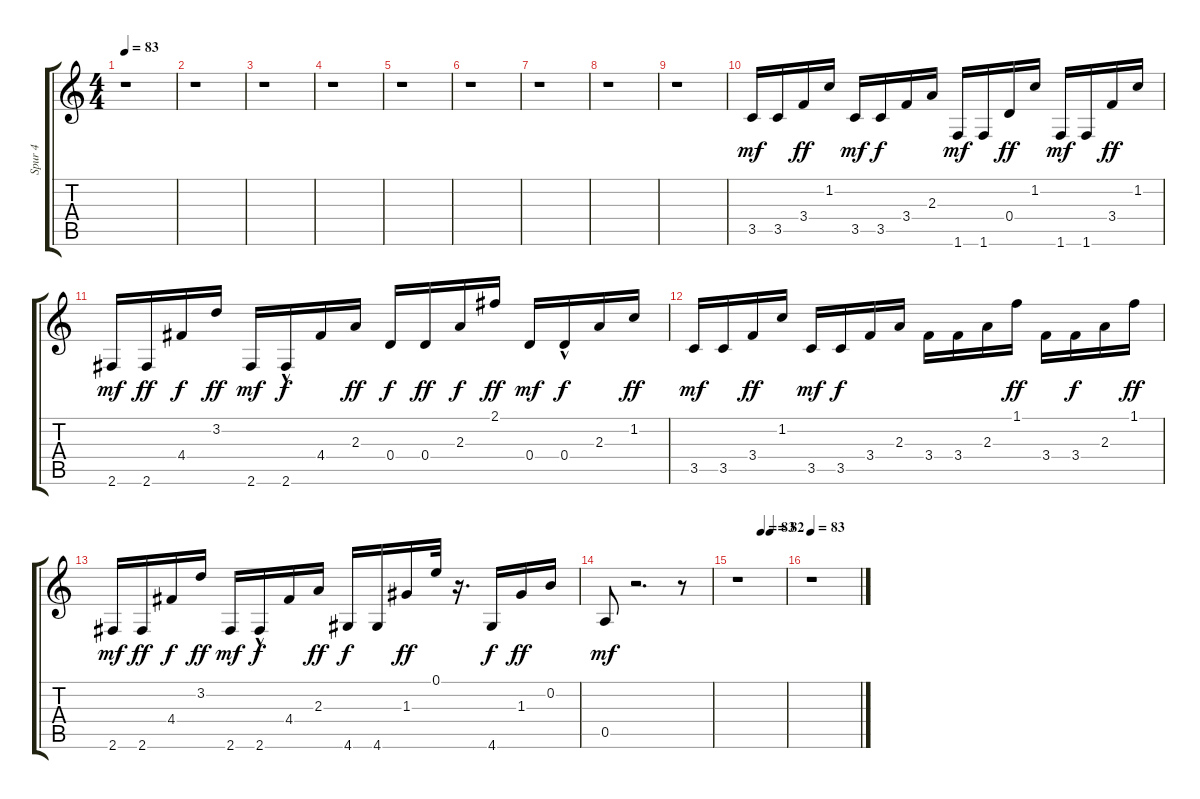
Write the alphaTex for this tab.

\track ("Spur 4" "Spur 4") {instrument acousticguitarnylon}
\staff {score tabs}
\tuning (E4 B3 G3 D3 A2 E2) {hide}
\ts (4 4)
\tempo 83
\clef g2
\ks c
r.1{dy mf} |
r.1 |
r.1 |
r.1 |
r.1 |
r.1 |
r.1 |
r.1 |
r.1 |
3.5.16 3.5.16 3.4.16{dy ff} 1.2.16 3.5.16{dy mf} 3.5.16{dy f} 3.4.16 2.3.16 1.6.16{dy mf} 1.6.16 0.4.16{dy ff} 1.2.16 1.6.16{dy mf} 1.6.16 3.4.16{dy ff} 1.2.16 |
2.6.16{dy mf} 2.6.16{dy ff} 4.4.16{dy f} 3.2.16{dy ff} 2.6.16{dy mf} 2.6{hac}.16{dy f} 4.4.16 2.3.16{dy ff} 0.4.16{dy f} 0.4.16{dy ff} 2.3.16{dy f} 2.1.16{dy ff} 0.4.16{dy mf} 0.4{hac}.16{dy f} 2.3.16 1.2.16{dy ff} |
3.5.16{dy mf} 3.5.16 3.4.16{dy ff} 1.2.16 3.5.16{dy mf} 3.5.16{dy f} 3.4.16 2.3.16 3.4.16 3.4.16 2.3.16 1.1.16{dy ff} 3.4.16 3.4.16{dy f} 2.3.16 1.1.16{dy ff} |
2.6.16{dy mf} 2.6.16{dy ff} 4.4.16{dy f} 3.2.16{dy ff} 2.6.16{dy mf} 2.6{hac}.16{dy f} 4.4.16 2.3.16{dy ff} 4.6.16{dy f} 4.6.16 1.3.16{dy ff} 0.1.32 r.16{d} 4.6.16{dy f} 1.3.16{dy ff} 0.2.16 |
0.5.8{dy mf} r.2{d} r.8 |
\tempo (83 0.5)
\tempo (82 0.6875)
r.1 |
\tempo 83
r.1
